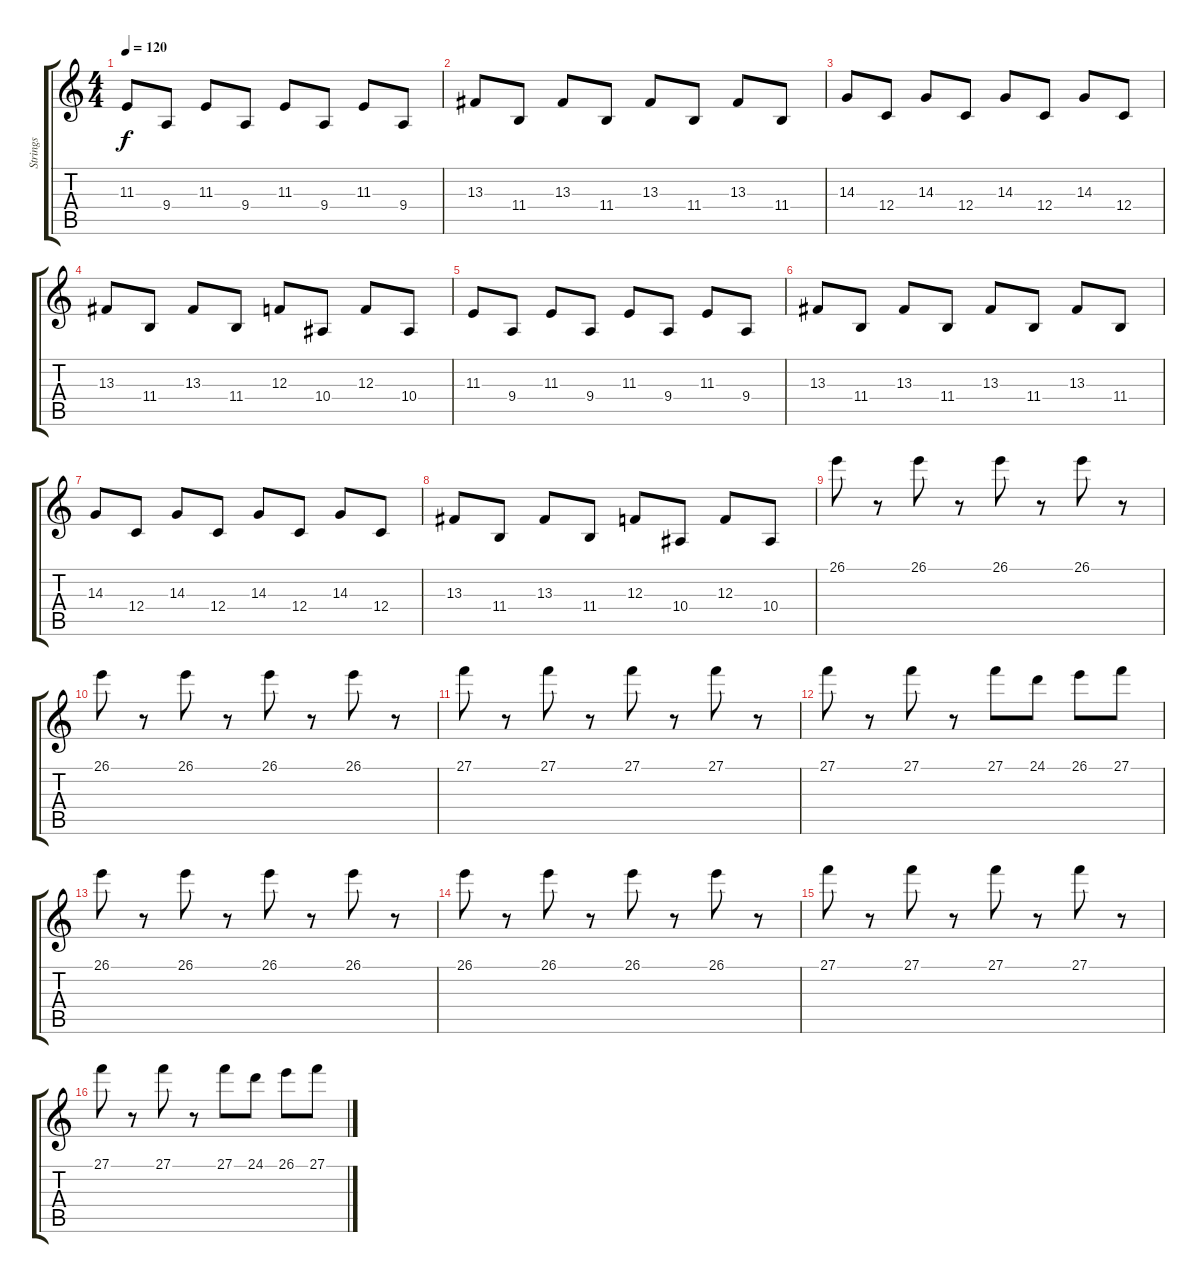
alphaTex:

\track ("Strings" "Strings") {instrument stringensemble1}
\staff {score tabs}
\tuning (D4 A3 F3 C3 G2 C2) {hide}
\ts (4 4)
\tempo 120
\clef g2
\ks c
11.3.8{dy f} 9.4.8 11.3.8 9.4.8 11.3.8 9.4.8 11.3.8 9.4.8 |
13.3.8 11.4.8 13.3.8 11.4.8 13.3.8 11.4.8 13.3.8 11.4.8 |
14.3.8 12.4.8 14.3.8 12.4.8 14.3.8 12.4.8 14.3.8 12.4.8 |
13.3.8 11.4.8 13.3.8 11.4.8 12.3.8 10.4.8 12.3.8 10.4.8 |
11.3.8 9.4.8 11.3.8 9.4.8 11.3.8 9.4.8 11.3.8 9.4.8 |
13.3.8 11.4.8 13.3.8 11.4.8 13.3.8 11.4.8 13.3.8 11.4.8 |
14.3.8 12.4.8 14.3.8 12.4.8 14.3.8 12.4.8 14.3.8 12.4.8 |
13.3.8 11.4.8 13.3.8 11.4.8 12.3.8 10.4.8 12.3.8 10.4.8 |
26.1.8 r.8 26.1.8 r.8 26.1.8 r.8 26.1.8 r.8 |
26.1.8 r.8 26.1.8 r.8 26.1.8 r.8 26.1.8 r.8 |
27.1.8 r.8 27.1.8 r.8 27.1.8 r.8 27.1.8 r.8 |
27.1.8 r.8 27.1.8 r.8 27.1.8 24.1.8 26.1.8 27.1.8 |
26.1.8 r.8 26.1.8 r.8 26.1.8 r.8 26.1.8 r.8 |
26.1.8 r.8 26.1.8 r.8 26.1.8 r.8 26.1.8 r.8 |
27.1.8 r.8 27.1.8 r.8 27.1.8 r.8 27.1.8 r.8 |
27.1.8 r.8 27.1.8 r.8 27.1.8 24.1.8 26.1.8 27.1.8
